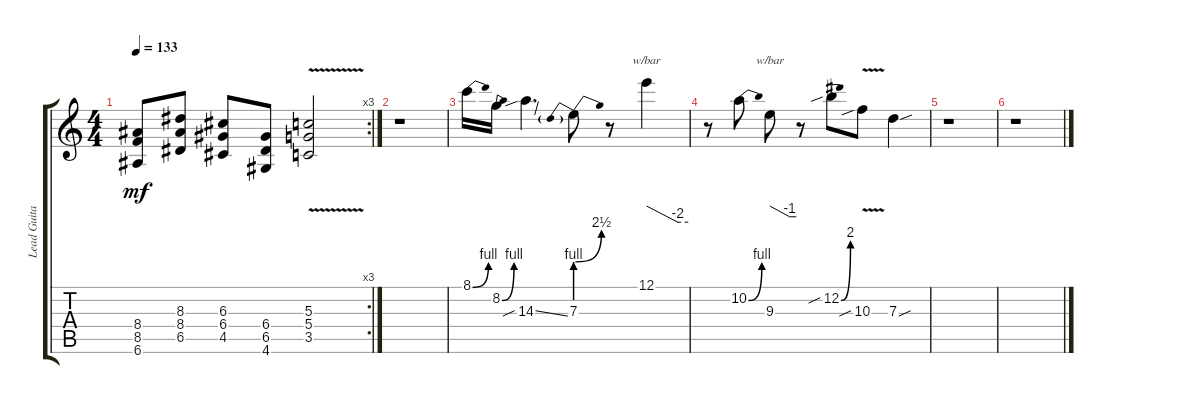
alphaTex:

\track ("Lead Guitar" "Lead Guita") {instrument distortionguitar}
\staff {score tabs}
\tuning (E4 B3 G3 D3 A2 E2) {hide}
\rc 3
\ts (4 4)
\tempo 133
\clef g2
\ks c
(8.4 8.5 6.6).8{dy mf} (8.3 8.4 6.5).8 (6.3 6.4 4.5).8 (6.4 6.5 4.6).8 (5.3{v} 5.4{v} 3.5{v}).2 |
r.1 |
8.1{be (bend 0 0 60 4)}.16 8.2{be (bend 0 0 60 4)}.16 14.3{sib ss}.4{d} 7.3{be (prebendbend 0 4 60 10)}.8 r.8 12.1.4{tbe (custom default 0 0 45 -8 60 -8)} |
r.8 10.2{be (bend 0 0 60 4)}.8 9.3.8{tbe (custom default 0 0 45 -4 60 -4)} r.8 12.2{be (bend 0 0 60 8) sib}.8 10.3{v sib}.8 7.3{sou}.4 |
r.1 |
r.1
